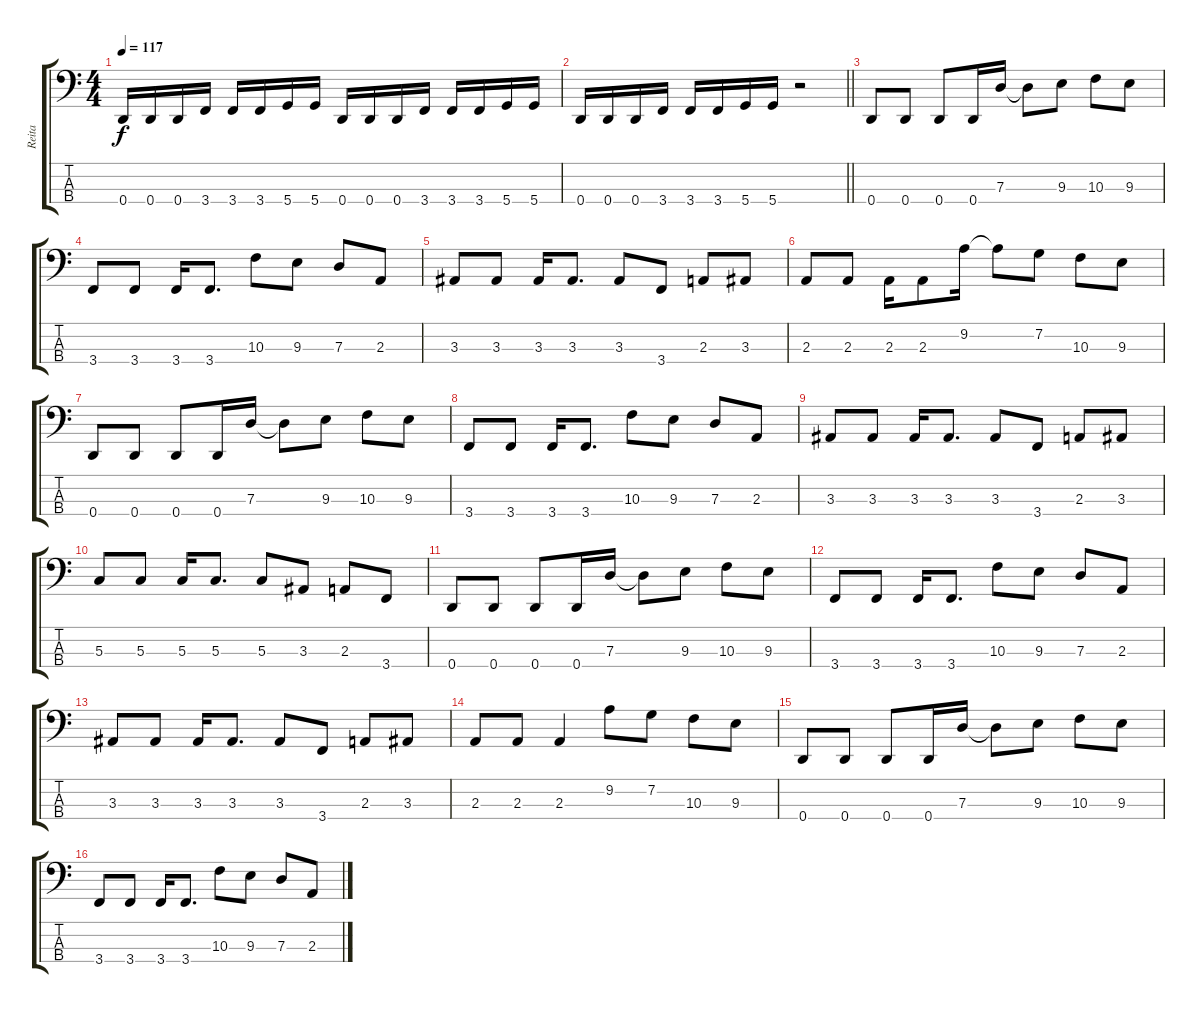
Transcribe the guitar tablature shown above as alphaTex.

\track ("Reita" "Reita") {instrument electricbasspick}
\staff {score tabs}
\tuning (F2 C2 G1 D1) {hide}
\ts (4 4)
\tempo 117
\clef f4
\ks c
0.4.16{dy f} 0.4.16 0.4.16 3.4.16 3.4.16 3.4.16 5.4.16 5.4.16 0.4.16 0.4.16 0.4.16 3.4.16 3.4.16 3.4.16 5.4.16 5.4.16 |
\barLineRight lightlight
0.4.16 0.4.16 0.4.16 3.4.16 3.4.16 3.4.16 5.4.16 5.4.16 r.2 |
0.4.8 0.4.8 0.4.8 0.4.16 7.3.16 7.3{t}.8 9.3.8 10.3.8 9.3.8 |
3.4.8 3.4.8 3.4.16 3.4.8{d} 10.3.8 9.3.8 7.3.8 2.3.8 |
3.3.8 3.3.8 3.3.16 3.3.8{d} 3.3.8 3.4.8 2.3.8 3.3.8 |
2.3.8 2.3.8 2.3.16 2.3.8 9.2.16 9.2{t}.8 7.2.8 10.3.8 9.3.8 |
0.4.8 0.4.8 0.4.8 0.4.16 7.3.16 7.3{t}.8 9.3.8 10.3.8 9.3.8 |
3.4.8 3.4.8 3.4.16 3.4.8{d} 10.3.8 9.3.8 7.3.8 2.3.8 |
3.3.8 3.3.8 3.3.16 3.3.8{d} 3.3.8 3.4.8 2.3.8 3.3.8 |
5.3.8 5.3.8 5.3.16 5.3.8{d} 5.3.8 3.3.8 2.3.8 3.4.8 |
0.4.8 0.4.8 0.4.8 0.4.16 7.3.16 7.3{t}.8 9.3.8 10.3.8 9.3.8 |
3.4.8 3.4.8 3.4.16 3.4.8{d} 10.3.8 9.3.8 7.3.8 2.3.8 |
3.3.8 3.3.8 3.3.16 3.3.8{d} 3.3.8 3.4.8 2.3.8 3.3.8 |
2.3.8 2.3.8 2.3.4 9.2.8 7.2.8 10.3.8 9.3.8 |
0.4.8 0.4.8 0.4.8 0.4.16 7.3.16 7.3{t}.8 9.3.8 10.3.8 9.3.8 |
3.4.8 3.4.8 3.4.16 3.4.8{d} 10.3.8 9.3.8 7.3.8 2.3.8
